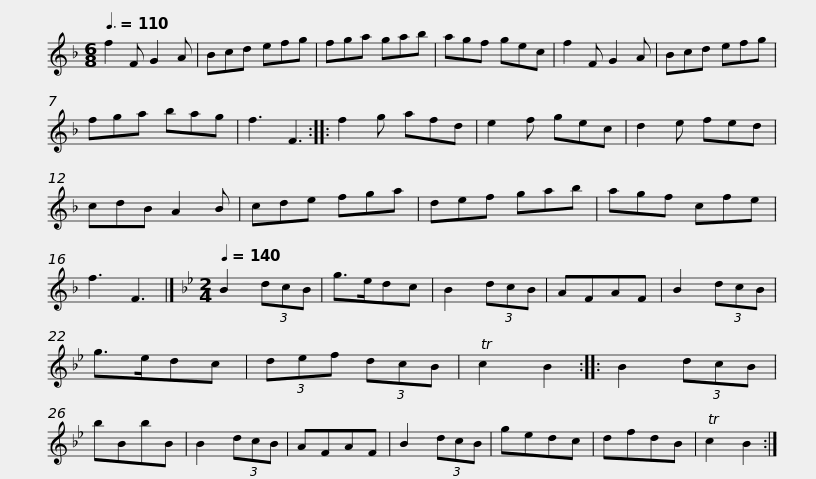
X:1
L:1/8
Q:3/8=110
M:6/8
I:linebreak $
K:F
V:1 treble
V:1
 f2 F G2 A | Bcd efg | fga gab | agf gec | f2 F G2 A | %5
 Bcd efg | fga bag |$ f3 F3 :: f2 g afd | e2 f gec | %10
 d2 e fed | cdB A2 B | cde fga | def gab | agf cfe |$ %15
 f3 F3 |][K:Bb][M:2/4][Q:1/4=140] B2 (3dcB | g>edc | B2 (3dcB | AFAF | %20
 B2 (3dcB | g>edc | (3def (3dcB | Tc2 B2 :: B2 (3dcB |$ %25
 bBbB | B2 (3dcB | AFAF | B2 (3dcB | gedc | %30
 dfdB | Tc2 B2 :| %32
